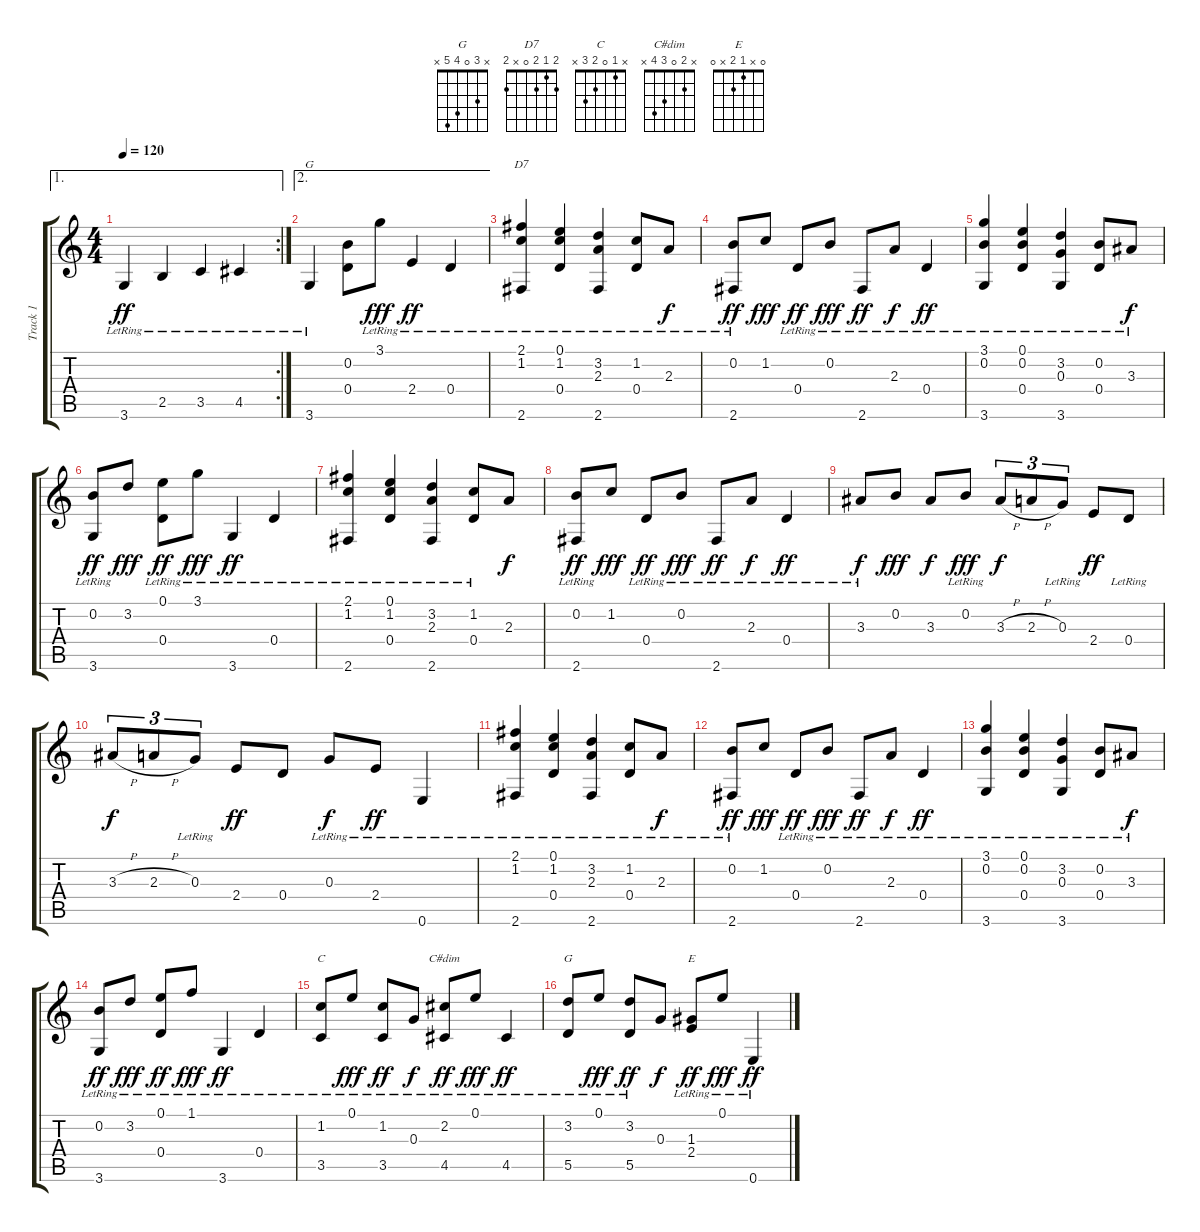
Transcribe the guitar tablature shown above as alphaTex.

\track ("Track 1" "Track 1") {instrument acousticguitarsteel}
\staff {score tabs}
\tuning (E4 B3 G3 D3 A2 E2) {hide}
\chord ("G" 3 0 x 0 x 3)
\chord ("D7" 2 1 2 0 x 2)
\chord ("C" x 1 0 2 3 x)
\chord ("C#dim" x 2 0 3 4 x)
\chord ("G" x 3 0 4 5 x)
\chord ("E" 0 x 1 2 x 0)
\ae 1
\rc 2
\ts (4 4)
\tempo 120
\clef g2
\ks c
3.6{lr}.4{dy ff} 2.5{lr}.4 3.5{lr}.4 4.5{lr}.4 |
\ae 2
3.6{lr}.4{ch "G"} (0.2 0.4).8 3.1{lr}.8{dy fff} 2.4{lr}.4{dy ff} 0.4{lr}.4 |
(2.1 1.2 2.6{lr}).4{ch "D7"} (0.1{lr} 1.2 0.4{lr}).4 (3.2 2.3 2.6{lr}).4 (1.2{lr} 0.4{lr}).8 2.3{lr}.8{dy f} |
(0.2 2.6{lr}).8{dy ff} 1.2.8{dy fff} 0.4{lr}.8{dy ff} 0.2{lr}.8{dy fff} 2.6{lr}.8{dy ff} 2.3{lr}.8{dy f} 0.4{lr}.4{dy ff} |
(3.1 0.2 3.6{lr}).4 (0.1{lr} 0.2 0.4{lr}).4 (3.2 0.3 3.6{lr}).4 (0.2{lr} 0.4{lr}).8 3.3{lr}.8{dy f} |
(0.2 3.6{lr}).8{dy ff} 3.2.8{dy fff} (0.1 0.4{lr}).8{dy ff} 3.1{lr}.8{dy fff} 3.6{lr}.4{dy ff} 0.4{lr}.4 |
(2.1 1.2 2.6{lr}).4 (0.1{lr} 1.2 0.4{lr}).4 (3.2 2.3 2.6{lr}).4 (1.2{lr} 0.4{lr}).8 2.3.8{dy f} |
(0.2 2.6{lr}).8{dy ff} 1.2.8{dy fff} 0.4{lr}.8{dy ff} 0.2{lr}.8{dy fff} 2.6{lr}.8{dy ff} 2.3{lr}.8{dy f} 0.4{lr}.4{dy ff} |
3.3{lr}.8{dy f} 0.2.8{dy fff} 3.3.8{dy f} 0.2{lr}.8{dy fff} 3.3{h}.8{tu (3 2) dy f} 2.3{h}.8{tu (3 2)} 0.3{lr}.8{tu (3 2)} 2.4.8{dy ff} 0.4{lr}.8 |
3.3{h}.8{tu (3 2) dy f} 2.3{h}.8{tu (3 2)} 0.3{lr}.8{tu (3 2)} 2.4.8{dy ff} 0.4.8 0.3{lr}.8{dy f} 2.4{lr}.8{dy ff} 0.6{lr}.4 |
(2.1 1.2 2.6{lr}).4 (0.1{lr} 1.2 0.4{lr}).4 (3.2 2.3 2.6{lr}).4 (1.2{lr} 0.4{lr}).8 2.3{lr}.8{dy f} |
(0.2 2.6{lr}).8{dy ff} 1.2.8{dy fff} 0.4{lr}.8{dy ff} 0.2{lr}.8{dy fff} 2.6{lr}.8{dy ff} 2.3{lr}.8{dy f} 0.4{lr}.4{dy ff} |
(3.1 0.2 3.6{lr}).4 (0.1{lr} 0.2 0.4{lr}).4 (3.2 0.3 3.6{lr}).4 (0.2{lr} 0.4{lr}).8 3.3{lr}.8{dy f} |
(0.2 3.6{lr}).8{dy ff} 3.2{lr}.8{dy fff} (0.1 0.4{lr}).8{dy ff} 1.1{lr}.8{dy fff} 3.6{lr}.4{dy ff} 0.4{lr}.4 |
(1.2 3.5{lr}).8{ch "C"} 0.1{lr}.8{dy fff} (1.2 3.5{lr}).8{dy ff} 0.3{lr}.8{dy f} (2.2 4.5{lr}).8{ch "C#dim" dy ff} 0.1{lr}.8{dy fff} 4.5{lr}.4{dy ff} |
(3.2 5.5{lr}).8{ch "G"} 0.1{lr}.8{dy fff} (3.2 5.5{lr}).8{dy ff} 0.3.8{dy f} (1.3{lr} 2.4{lr}).8{ch "E" dy ff} 0.1{lr}.8{dy fff} 0.6{lr}.4{dy ff}
